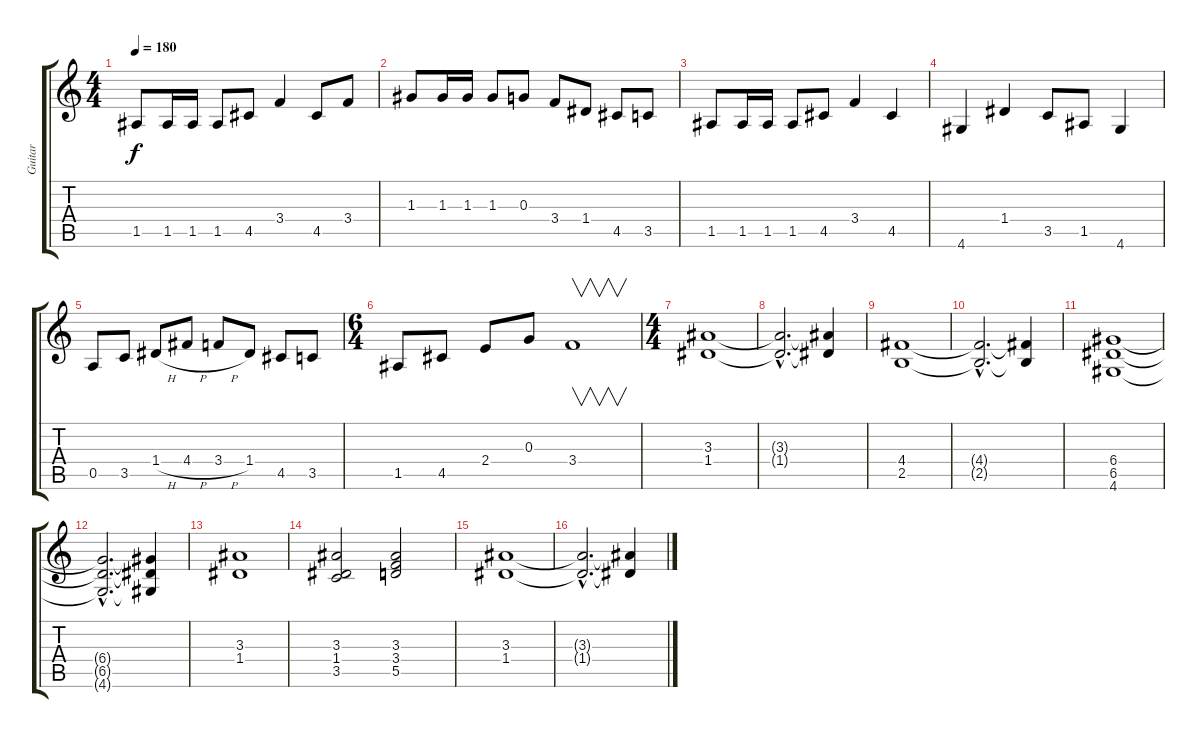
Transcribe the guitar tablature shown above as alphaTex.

\track ("Guitar" "Guitar") {instrument distortionguitar}
\staff {score tabs}
\tuning (E4 B3 G3 D3 A2 E2) {hide}
\ts (4 4)
\tempo 180
\clef g2
\ks c
1.5.8{dy f} 1.5.16 1.5.16 1.5.8 4.5.8 3.4.4 4.5.8 3.4.8 |
1.3.8 1.3.16 1.3.16 1.3.8 0.3.8 3.4.8 1.4.8 4.5.8 3.5.8 |
1.5.8 1.5.16 1.5.16 1.5.8 4.5.8 3.4.4 4.5.4 |
4.6.4 1.4.4 3.5.8 1.5.8 4.6.4 |
0.5.8 3.5.8 1.4{h}.8 4.4{h}.8 3.4{h}.8 1.4.8 4.5.8 3.5.8 |
\ts (6 4)
1.5.8 4.5.8 2.4.8 0.3.8 3.4.1{v} |
\ts (4 4)
(3.3 1.4).1 |
(3.3{hac t} 1.4{hac t}).2{d} (3.3{t} 1.4{t}).4 |
(4.4 2.5).1 |
(4.4{hac t} 2.5{hac t}).2{d} (4.4{t} 2.5{t}).4 |
(6.4 6.5 4.6).1 |
(6.4{hac t} 6.5{hac t} 4.6{hac t}).2{d} (6.4{t} 6.5{t} 4.6{t}).4 |
(3.3 1.4).1 |
(3.3 1.4 3.5).2 (3.3 3.4 5.5).2 |
(3.3 1.4).1 |
(3.3{hac t} 1.4{hac t}).2{d} (3.3{t} 1.4{t}).4
